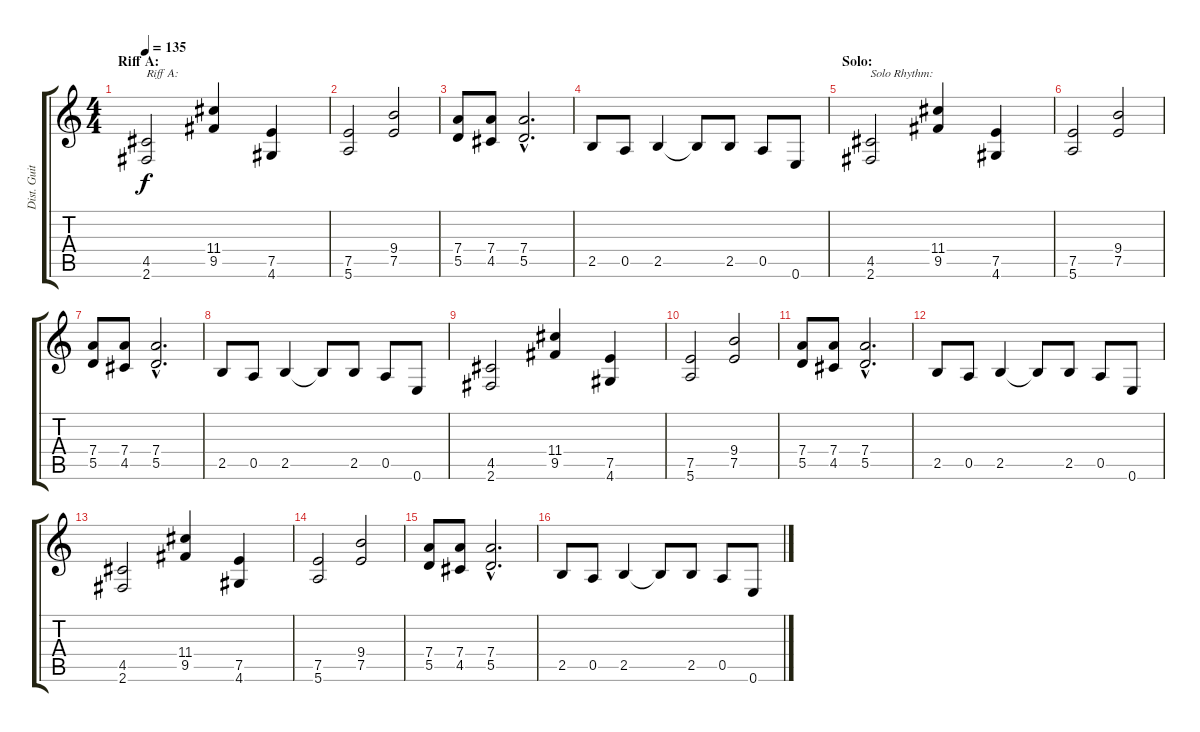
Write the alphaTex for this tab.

\track ("Dist. Guitar 1" "Dist. Guit") {instrument distortionguitar}
\staff {score tabs}
\tuning (E4 B3 G3 D3 A2 E2) {hide}
\ts (4 4)
\section ("" "Riff A:")
\tempo 135
\clef g2
\ks c
(4.5 2.6).2{txt "Riff A:" dy f} (11.4 9.5).4 (7.5 4.6).4 |
(7.5 5.6).2 (9.4 7.5).2 |
(7.4 5.5).8 (7.4 4.5).8 (7.4{hac} 5.5{hac}).2{d} |
2.5.8 0.5.8 2.5.4 2.5{t}.8 2.5.8 0.5.8 0.6.8 |
\section ("" "Solo:")
(4.5 2.6).2{txt "Solo Rhythm:"} (11.4 9.5).4 (7.5 4.6).4 |
(7.5 5.6).2 (9.4 7.5).2 |
(7.4 5.5).8 (7.4 4.5).8 (7.4{hac} 5.5{hac}).2{d} |
2.5.8 0.5.8 2.5.4 2.5{t}.8 2.5.8 0.5.8 0.6.8 |
(4.5 2.6).2 (11.4 9.5).4 (7.5 4.6).4 |
(7.5 5.6).2 (9.4 7.5).2 |
(7.4 5.5).8 (7.4 4.5).8 (7.4{hac} 5.5{hac}).2{d} |
2.5.8 0.5.8 2.5.4 2.5{t}.8 2.5.8 0.5.8 0.6.8 |
(4.5 2.6).2 (11.4 9.5).4 (7.5 4.6).4 |
(7.5 5.6).2 (9.4 7.5).2 |
(7.4 5.5).8 (7.4 4.5).8 (7.4{hac} 5.5{hac}).2{d} |
2.5.8 0.5.8 2.5.4 2.5{t}.8 2.5.8 0.5.8 0.6.8
